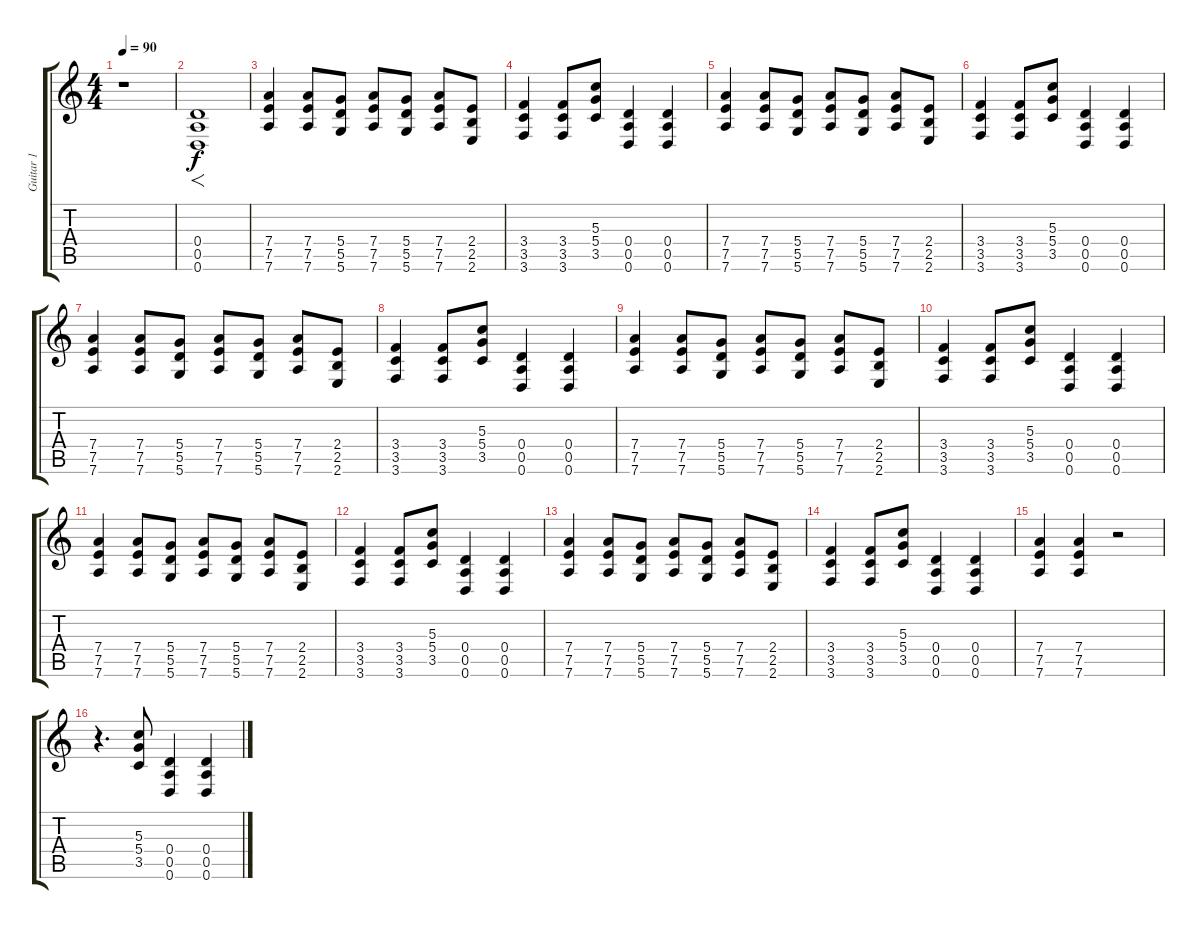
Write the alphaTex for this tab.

\track ("Guitar 1" "Guitar 1") {instrument distortionguitar}
\staff {score tabs}
\tuning (E4 B3 G3 D3 A2 D2) {hide}
\ts (4 4)
\tempo 90
\clef g2
\ks c
r.1{dy f} |
(0.4 0.5 0.6).1{f} |
(7.4 7.5 7.6).4 (7.4 7.5 7.6).8 (5.4 5.5 5.6).8 (7.4 7.5 7.6).8 (5.4 5.5 5.6).8 (7.4 7.5 7.6).8 (2.4 2.5 2.6).8 |
(3.4 3.5 3.6).4 (3.4 3.5 3.6).8 (5.3 5.4 3.5).8 (0.4 0.5 0.6).4 (0.4 0.5 0.6).4 |
(7.4 7.5 7.6).4 (7.4 7.5 7.6).8 (5.4 5.5 5.6).8 (7.4 7.5 7.6).8 (5.4 5.5 5.6).8 (7.4 7.5 7.6).8 (2.4 2.5 2.6).8 |
(3.4 3.5 3.6).4 (3.4 3.5 3.6).8 (5.3 5.4 3.5).8 (0.4 0.5 0.6).4 (0.4 0.5 0.6).4 |
(7.4 7.5 7.6).4 (7.4 7.5 7.6).8 (5.4 5.5 5.6).8 (7.4 7.5 7.6).8 (5.4 5.5 5.6).8 (7.4 7.5 7.6).8 (2.4 2.5 2.6).8 |
(3.4 3.5 3.6).4 (3.4 3.5 3.6).8 (5.3 5.4 3.5).8 (0.4 0.5 0.6).4 (0.4 0.5 0.6).4 |
(7.4 7.5 7.6).4 (7.4 7.5 7.6).8 (5.4 5.5 5.6).8 (7.4 7.5 7.6).8 (5.4 5.5 5.6).8 (7.4 7.5 7.6).8 (2.4 2.5 2.6).8 |
(3.4 3.5 3.6).4 (3.4 3.5 3.6).8 (5.3 5.4 3.5).8 (0.4 0.5 0.6).4 (0.4 0.5 0.6).4 |
(7.4 7.5 7.6).4 (7.4 7.5 7.6).8 (5.4 5.5 5.6).8 (7.4 7.5 7.6).8 (5.4 5.5 5.6).8 (7.4 7.5 7.6).8 (2.4 2.5 2.6).8 |
(3.4 3.5 3.6).4 (3.4 3.5 3.6).8 (5.3 5.4 3.5).8 (0.4 0.5 0.6).4 (0.4 0.5 0.6).4 |
(7.4 7.5 7.6).4 (7.4 7.5 7.6).8 (5.4 5.5 5.6).8 (7.4 7.5 7.6).8 (5.4 5.5 5.6).8 (7.4 7.5 7.6).8 (2.4 2.5 2.6).8 |
(3.4 3.5 3.6).4 (3.4 3.5 3.6).8 (5.3 5.4 3.5).8 (0.4 0.5 0.6).4 (0.4 0.5 0.6).4 |
(7.4 7.5 7.6).4 (7.4 7.5 7.6).4 r.2 |
r.4{d} (5.3 5.4 3.5).8 (0.4 0.5 0.6).4 (0.4 0.5 0.6).4
